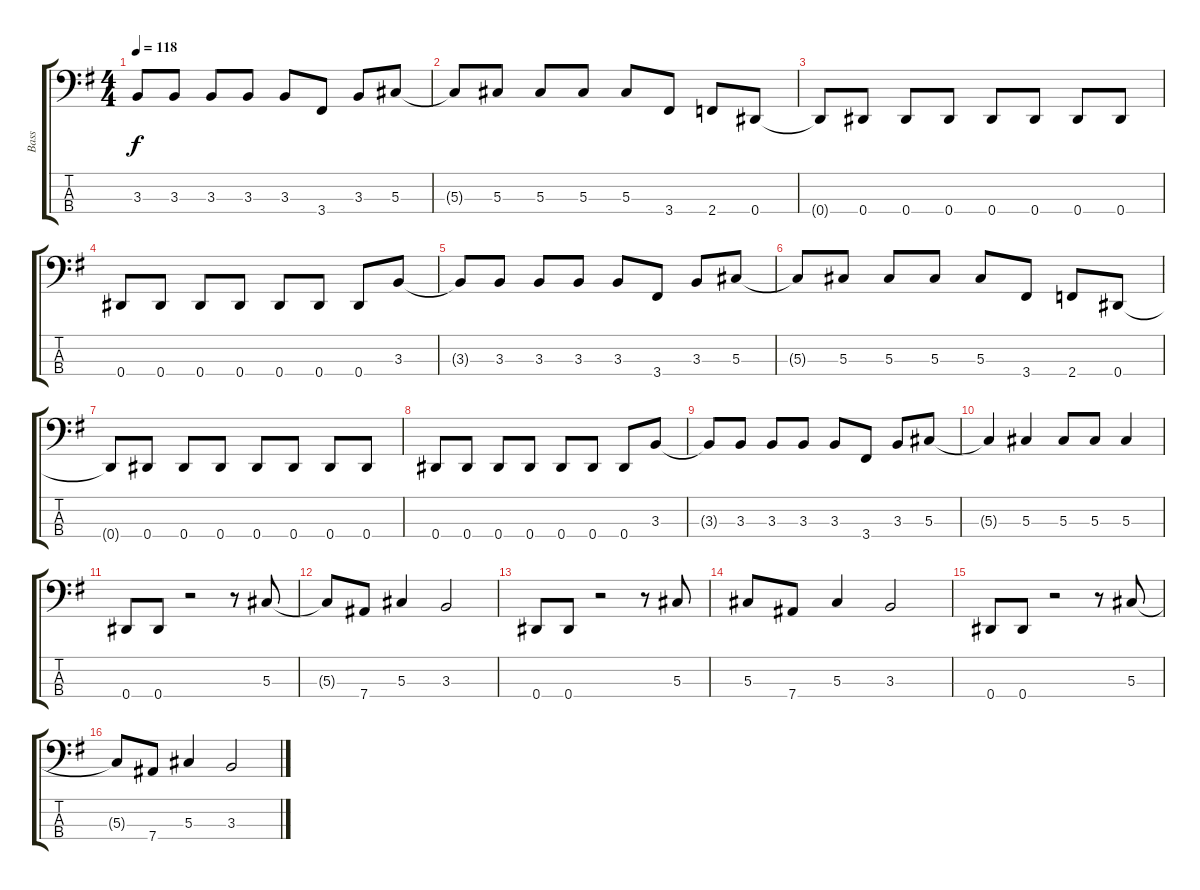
\track ("Bass" "Bass") {instrument electricbasspick}
\staff {score tabs}
\tuning (Gb2 Db2 Ab1 Eb1) {hide}
\ts (4 4)
\tempo 118
\clef f4
\ks g
3.3.8{dy f} 3.3.8 3.3.8 3.3.8 3.3.8 3.4.8 3.3.8 5.3.8 |
5.3{t}.8 5.3.8 5.3.8 5.3.8 5.3.8 3.4.8 2.4.8 0.4.8 |
0.4{t}.8 0.4.8 0.4.8 0.4.8 0.4.8 0.4.8 0.4.8 0.4.8 |
0.4.8 0.4.8 0.4.8 0.4.8 0.4.8 0.4.8 0.4.8 3.3.8 |
3.3{t}.8 3.3.8 3.3.8 3.3.8 3.3.8 3.4.8 3.3.8 5.3.8 |
5.3{t}.8 5.3.8 5.3.8 5.3.8 5.3.8 3.4.8 2.4.8 0.4.8 |
0.4{t}.8 0.4.8 0.4.8 0.4.8 0.4.8 0.4.8 0.4.8 0.4.8 |
0.4.8 0.4.8 0.4.8 0.4.8 0.4.8 0.4.8 0.4.8 3.3.8 |
3.3{t}.8 3.3.8 3.3.8 3.3.8 3.3.8 3.4.8 3.3.8 5.3.8 |
5.3{t}.4 5.3.4 5.3.8 5.3.8 5.3.4 |
0.4.8 0.4.8 r.2 r.8 5.3.8 |
5.3{t}.8 7.4.8 5.3.4 3.3.2 |
0.4.8 0.4.8 r.2 r.8 5.3.8 |
5.3.8 7.4.8 5.3.4 3.3.2 |
0.4.8 0.4.8 r.2 r.8 5.3.8 |
5.3{t}.8 7.4.8 5.3.4 3.3.2
